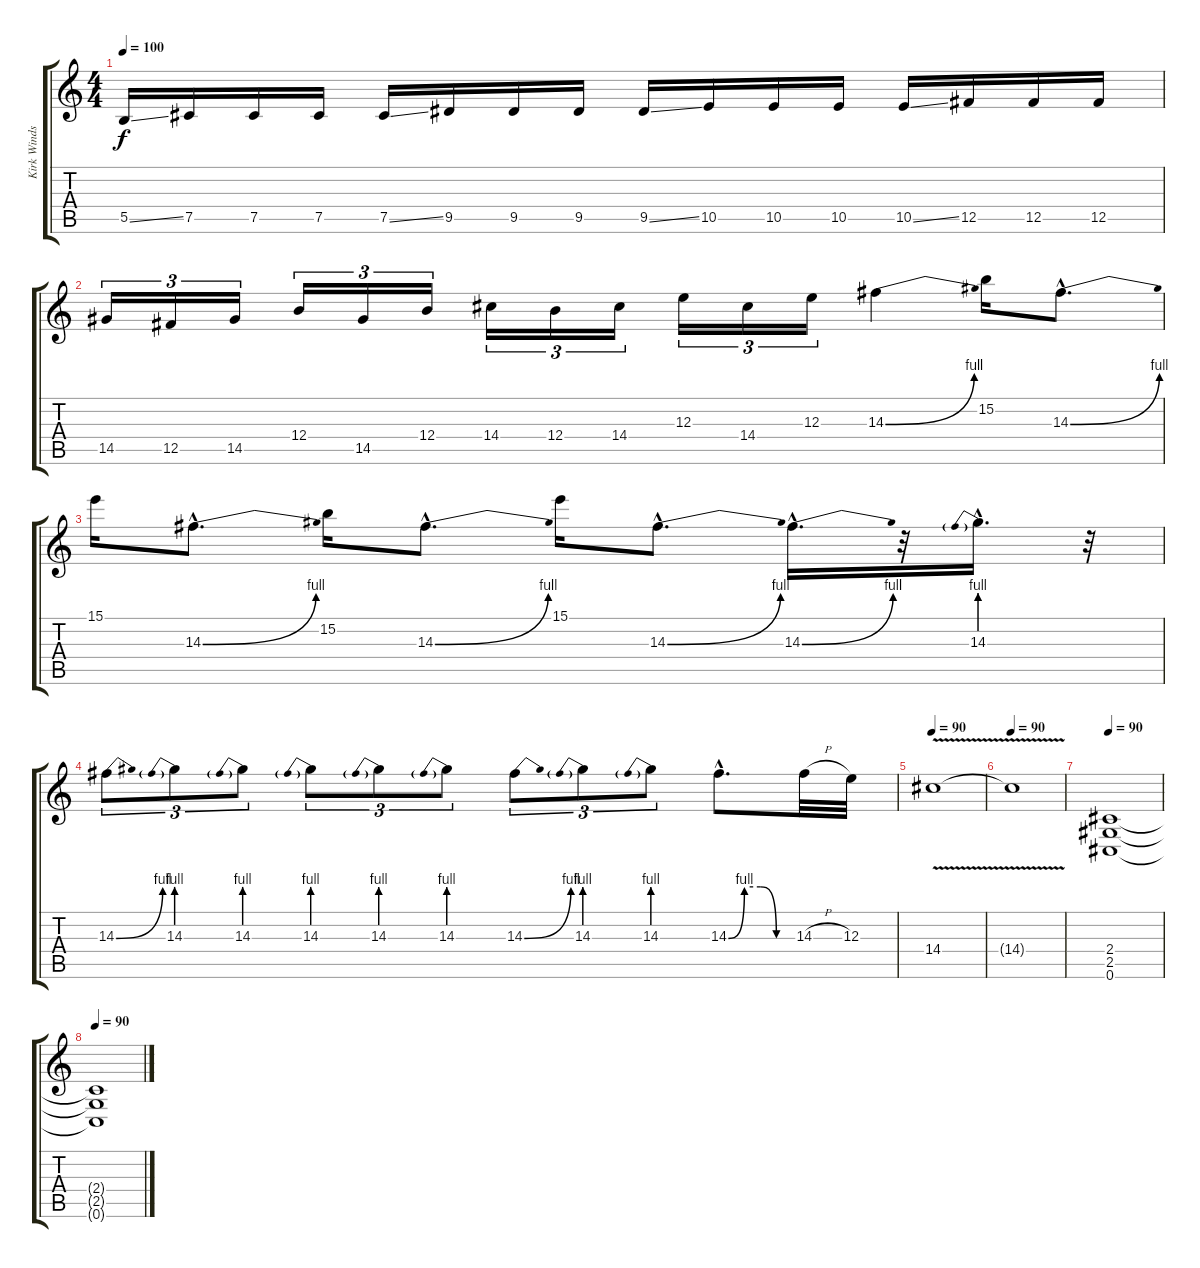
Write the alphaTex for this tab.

\track ("Kirk Windstein" "Kirk Winds") {instrument overdrivenguitar}
\staff {score tabs}
\tuning (Db4 Ab3 E3 B2 Gb2 Db2) {hide}
\ts (4 4)
\tempo 100
\clef g2
\ks c
5.5{ss}.16{dy f} 7.5.16 7.5.16 7.5.16 7.5{ss}.16 9.5.16 9.5.16 9.5.16 9.5{ss}.16 10.5.16 10.5.16 10.5.16 10.5{ss}.16 12.5.16 12.5.16 12.5.16 |
14.5.16{tu (3 2)} 12.5.16{tu (3 2)} 14.5.16{tu (3 2)} 12.4.16{tu (3 2)} 14.5.16{tu (3 2)} 12.4.16{tu (3 2)} 14.4.16{tu (3 2)} 12.4.16{tu (3 2)} 14.4.16{tu (3 2)} 12.3.16{tu (3 2)} 14.4.16{tu (3 2)} 12.3.16{tu (3 2)} 14.3{be (bend 0 0 60 4)}.4 15.2.16 14.3{be (bend 0 0 60 4) hac}.8{d} |
15.1.16 14.3{be (bend 0 0 60 4) hac}.8{d} 15.2.16 14.3{be (bend 0 0 60 4) hac}.8{d} 15.1.16 14.3{be (bend 0 0 60 4) hac}.8{d} 14.3{be (bend 0 0 60 4) hac}.16{d} r.32 14.3{be (prebend 0 4 60 4) hac}.16{d} r.32 |
14.3{be (bend 0 0 60 4)}.8{tu (3 2)} 14.3{be (prebend 0 4 60 4)}.8{tu (3 2)} 14.3{be (prebend 0 4 60 4)}.8{tu (3 2)} 14.3{be (prebend 0 4 60 4)}.8{tu (3 2)} 14.3{be (prebend 0 4 60 4)}.8{tu (3 2)} 14.3{be (prebend 0 4 60 4)}.8{tu (3 2)} 14.3{be (bend 0 0 60 4)}.8{tu (3 2)} 14.3{be (prebend 0 4 60 4)}.8{tu (3 2)} 14.3{be (prebend 0 4 60 4)}.8{tu (3 2)} 14.3{be (custom 0 0 15 4 30 4 45 0 60 0) hac}.8{d} 14.3{h}.32 12.3.32 |
\tempo 90
14.4{v}.1 |
\tempo 90
14.4{t}.1 |
\tempo 90
(2.4 2.5 0.6).1 |
\tempo 90
(2.4{t} 2.5{t} 0.6{t}).1
